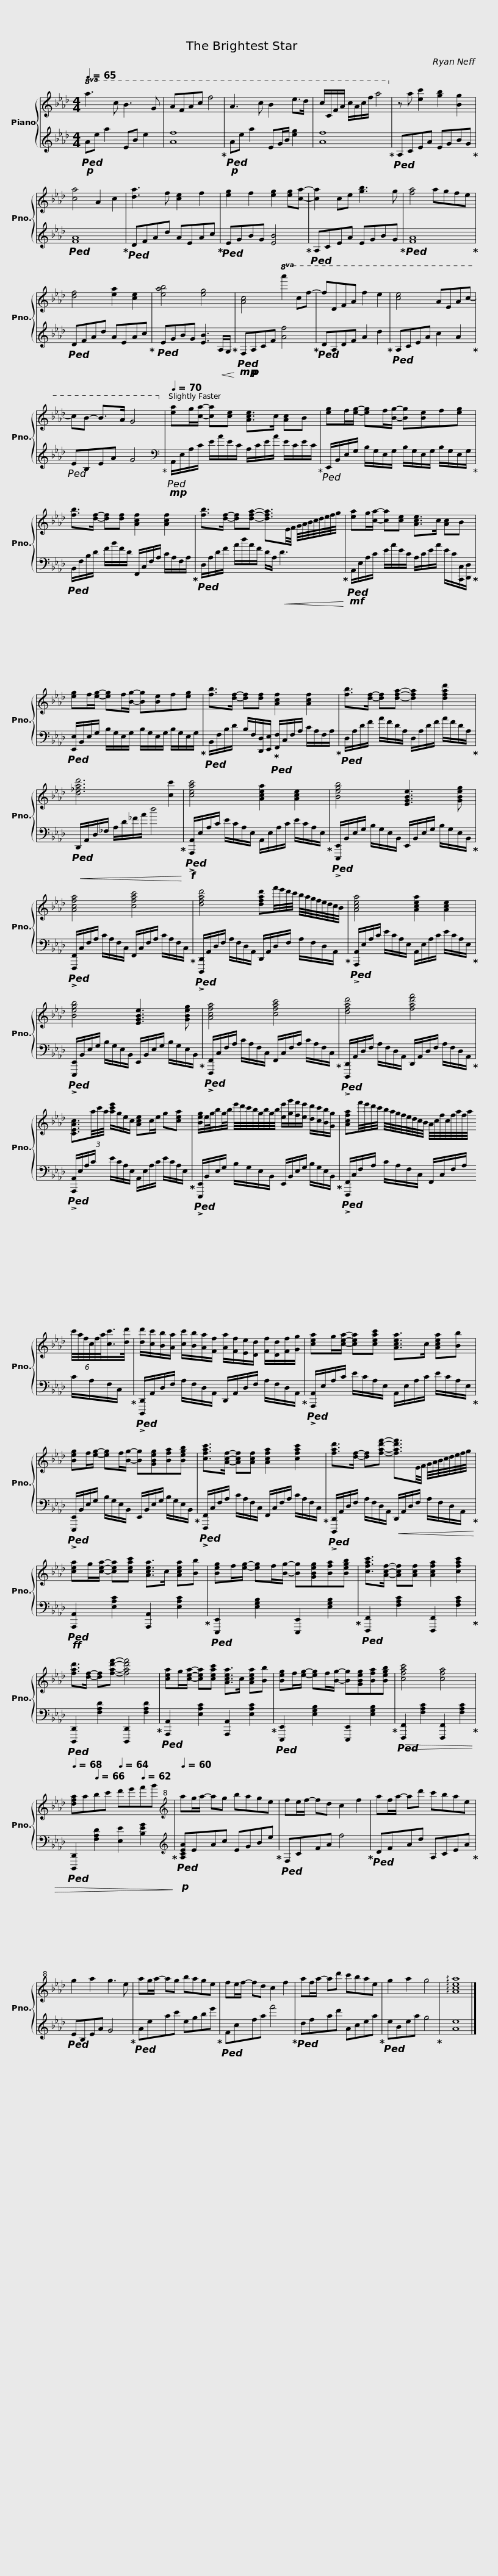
X:1
%%score { 1 | 2 }
L:1/8
Q:1/4=65
M:4/4
I:linebreak $
K:Ab
V:1 treble
V:2 treble
V:1
!8va(! a3 c' b3 g | afac' f'4 | a3 c' b2 e'>d' | c'/c/f/a/ c'/a/c'/f'/ a'4!8va)! | z a [ec']2 [gb]2 [Bg]2 |$ %5
 [ca]4 A2 c2 | [da]3 f [ce]2 f2 | [eg]2 f2 [eg]2 [eg][ca]- | [ca]2 ce [gb]3 g | [fa]4 agfe | %10
 [df]4 [ea]2 [ce]2 |$ [eab]4 [eg]4 | [Ac]4!8va(! a'2 c'f'- | f'dfa f'2 e'2 | [c'e']4 aeac'- | %15
 c'b- b>a g4!8va)! |$[Q:1/4=70] [ea]g/[ca]/- [ca][ce] [Ace]>c [Ac]B | [eg]f/[eg]/- [eg]f/[Bg]/- [Bg][Be]f[eg] |$ [fb]>[df]- [df][df] [Acf]2 [Acf]2 | [fb]>[df]- [df][dfa]- [dfa]3/2E/4F/4 G/4A/4B/4c/4d/4e/4f/4g/4 |$ %20
 [ea]g/[ca]/- [ca][ce] [Ace]>c [Ac]B | [eg]f/[eg]/- [eg]f/[Bg]/- [Bg][Be]f[eg] |$ [fb]>[df]- [df][df] [Acf]2 [Acf]2 | [fb]>[df]- [df][dfa]- [dfa]2 [dfad']2 |$ [d_fad']6 [cc']2 | %25
 [ceac']4 [Acea]2 [Ace]2 | [Begb]4 [EGBe]3 [GBeg] |$ [Acfa]4 [cfac']4 | [dfad']4 [dfad']f'/4e'/4d'/4c'/4 b/4a/4g/4f/4e/4d/4c/4B/4 |$ [Acea]4 [Acea]2 [Ace]2 | %30
 [Begb]4 [EGBe]3 [GBeg] |$ [Acfa]4 [cfac']4 | [dfad']4 [fad'f']4 |$ [CEAc]3/2(3a/4c'/4a/4 [ac'e']/g/e/c/ [Ace]c/e/ g[cea] |$ [Beg]/e/4g/4b/g/4b/4 e'/4d'/4c'/4b/4g/4b/4g/4b/4 [ee']/[gg']/[ff']/[ee']/ [dd']/[cc']/[Bb]/[Gg]/ |$ %35
 [Acfa]f'/4e'/4d'/4c'/4 b/4a/4g/4f/4e/4d/4c/4B/4 A/4c/4f/4c/4f/4a/4f/4a/4 (6:4:6c'/4a/4f/4c/4f/4a/4[cc']/>[dd']/ |$ [dd']/[cc']/[Bb]/[Aa]/ [cc']/[Bb]/[Aa]/[Ff]/ [Aa]/[Ff]/[Ee]/[Dd]/ [Ff]/[Dd]/[Ff]/[Gg]/ | [cea]g/[cea]/- [cea][ceac'] [Acea]>c [Acea][Bb] |$ [Beg]f/[eg]/- [eg]f/[Bg]/- [Bg][GBeg][Bfa][Begb] | [cfac']>[Acf]- [Acf][Acf] [Acfa]2 [cfac']2 |$ %40
 [fad']>[df]- [df][fad'f']- [fad'f']3/2E/4F/4 G/4A/4B/4c/4d/4e/4f/4g/4 | [cea]g/[cea]/- [cea][ceac'] [Acea]>c [Acea][Bb] | [Beg]f/[eg]/- [eg]f/[Bg]/- [Bg][GBeg][Bfa][Begb] |$ [cfac']>[Acf]- [Acf][Acf] [Acfa]2 [cfac']2 | [fad']>[df]- [df][fad'f']- [fad'f']4 | %45
 [cea]g/[cea]/- [cea][ceac'] [Acea]>c [Acea][Bb] | [Beg]f/[eg]/- [eg]f/[Bg]/- [Bg][GBeg][Bfa][Begb] | [cfac']4 [cfa]4 |$[Q:1/4=68] [dfa]a[Q:1/4=66]bc'[Q:1/4=64] d'e'[Q:1/4=62]f'g' |[K:treble+8][Q:1/4=60] ag/a/- ag bage | %50
 fe/f/- fd c2 f2 | af/a/- ad' c'bae |$ g2 a2 g3 e | ag/a/- ag bage | fe/f/- fd c2 f2 | %55
 af/a/- ad' c'bae | g2 a2 g4 | !arpeggio![Acea]8 |] %58
V:2
!p!!ped! Ae a2 EB e2 | [Af]8!ped-up! |!p!!ped! Ae a2 EG/B/ [eg]2 | [Af]8!ped-up! |!ped! A,CEA EGBG!ped-up! |$ %5
!ped! [FA]8!ped-up! |!ped! DFAd AEAc!ped-up! |!ped! EGBG [EB]4!ped-up! |!ped! A,CEA EGBG!ped-up! |!ped! [FA]8!ped-up! | %10
!ped! DFAd AEAc!ped-up! |$!ped! EGBG [EB]3!<(! A,/G,/!ped-up!!<)! |!mp!!ped! F,!p!A,CF [Af]4!ped-up! |!ped! DA,DF A2 d2!ped-up! |!ped! A,CEA c2 A2!ped-up! | %15
!ped! EB,EA G4!ped-up! |$[K:bass]!mp!!ped! A,,/E,/A,/C/ E/A/E/C/ A,/C/E/A/ E/C/E/C/!ped-up! |!ped! E,,/B,,/E,/G,/ B,/G,/E,/G,/ B,/G,/E,/G,/ B,/G,/E,/G,/!ped-up! |$!ped! B,,/F,/B,/D/ F/B/F/D/ F,,/C,/F,/A,/ C/A,/F,/A,/!ped-up! |!ped! D,/A,/D/F/ A/d/A/F/ D/A,/!<(! D3!ped-up!!<)! |$ %20
!mf!!ped! A,,/E,/A,/C/ E/A/E/C/ A,/C/E/A/ E/C/[C,,C,]/[D,,D,]/!ped-up! |!ped! [E,,E,]/B,,/E,/G,/ B,/G,/E,/G,/ B,/G,/E,/G,/ B,/G,/E,/G,/!ped-up! |$!ped! B,,/F,/B,/D/ B,/F,/[D,,D,]/[E,,E,]/!ped-up!!ped! [F,,F,]/C,/F,/A,/ C/A,/F,/A,/!ped-up! |!ped! D,/A,/D/F/ A/F/D/A,/ D,/A,/D/F/ A/F/D/A,/!ped-up! |$!ped!!<(! D,,/A,,/D,/_F,/ A,/D/_F/A/ d4!ped-up!!<)! | %25
!f!!ped! !>![A,,,A,,]/E,/A,/C/ E/C/A,/E,/ A,,/E,/A,/C/ E/C/A,/E,/!ped-up! |!ped! !>![E,,,E,,]/B,,/E,/G,/ B,/G,/E,/B,,/ E,,/B,,/E,/G,/ B,/G,/E,/B,,/!ped-up! |$!ped! !>![F,,,F,,]/C,/F,/A,/ C/A,/F,/C,/ F,,/C,/F,/A,/ C/A,/F,/C,/!ped-up! |!ped! !>![D,,,D,,]/A,,/D,/F,/ A,/F,/D,/A,,/ D,,/A,,/D,/F,/ A,/F,/D,/A,,/!ped-up! |$!ped! !>![A,,,A,,]/E,/A,/C/ E/C/A,/E,/ A,,/E,/A,/C/ E/C/A,/E,/!ped-up! | %30
!ped! !>![E,,,E,,]/B,,/E,/G,/ B,/G,/E,/B,,/ E,,/B,,/E,/G,/ B,/G,/E,/B,,/!ped-up! |$!ped! !>![F,,,F,,]/C,/F,/A,/ C/A,/F,/C,/ F,,/C,/F,/A,/ C/A,/F,/C,/!ped-up! |!ped! !>![D,,,D,,]/A,,/D,/F,/ A,/F,/D,/A,,/ D,,/A,,/D,/F,/ A,/F,/D,/A,,/!ped-up! |$!ped! !>![A,,,A,,]/E,/A,/C/ E/C/A,/E,/ A,,/E,/A,/C/ E/C/A,/E,/!ped-up! |$!ped! !>![E,,,E,,]/B,,/E,/G,/ B,/G,/E,/B,,/ E,,/B,,/E,/G,/ B,/G,/E,/B,,/!ped-up! |$ %35
!ped! !>![F,,,F,,]/C,/F,/A,/ C/A,/F,/C,/ F,,/C,/F,/A,/ C/A,/F,/C,/!ped-up! |$!ped! !>![D,,,D,,]/A,,/D,/F,/ A,/F,/D,/A,,/ D,,/A,,/D,/F,/ A,/F,/D,/A,,/!ped-up! |!ped! !>![A,,,A,,]/E,/A,/C/ E/C/A,/E,/ A,,/E,/A,/C/ E/C/A,/E,/!ped-up! |$!ped! !>![E,,,E,,]/B,,/E,/G,/ B,/G,/E,/B,,/ E,,/B,,/E,/G,/ B,/G,/E,/B,,/!ped-up! |!ped! !>![F,,,F,,]/C,/F,/A,/ C/A,/F,/C,/ F,,/C,/F,/A,/ C/A,/F,/C,/!ped-up! |$ %40
!ped! !>![D,,,D,,]/A,,/D,/F,/ A,/F,/D,/A,,/!<(! D,,/A,,/D,/F,/ A,/F,/D,/A,,/!ped-up!!<)! |!ff!!ped! [A,,,A,,]2 [E,A,C]2 [A,,,A,,]2 [E,A,C]2!ped-up! |!ped! [E,,,E,,]2 [E,G,B,]2 [E,,,E,,]2 [E,G,B,]2!ped-up! |$!ped! [F,,,F,,]2 [F,A,C]2 [F,,,F,,]2 [F,A,C]2!ped-up! |!ped! [D,,,D,,]2 [F,A,D]2 [D,,,D,,]2 [F,A,D]2!ped-up! | %45
!ped! [A,,,A,,]2 [E,A,C]2 [A,,,A,,]2 [E,A,C]2!ped-up! |!ped! [E,,,E,,]2 [E,G,B,]2 [E,,,E,,]2 [E,G,B,]2!ped-up! |!ped!!>(! [F,,,F,,]2 [F,A,C]2 [F,,,F,,]2 [F,A,C]2!ped-up! |$!ped! [D,,,D,,]2 [F,A,D]2 [E,E]2 [B,EG]2!>)!!ped-up! |[K:treble]!p!!ped! [A,CEA]EAc EGBe!ped-up! | %50
!ped! F,CFA f4!ped-up! |!ped! DFAd A,CEA!ped-up! |$!ped! EB,EA G4!ped-up! |!ped! Aeac' egbe'!ped-up! |!ped! Fcfa f'4!ped-up! | %55
!ped! dfad' Acea!ped-up! |!ped! eBea g4!ped-up! | [Ae]8 |] %58
